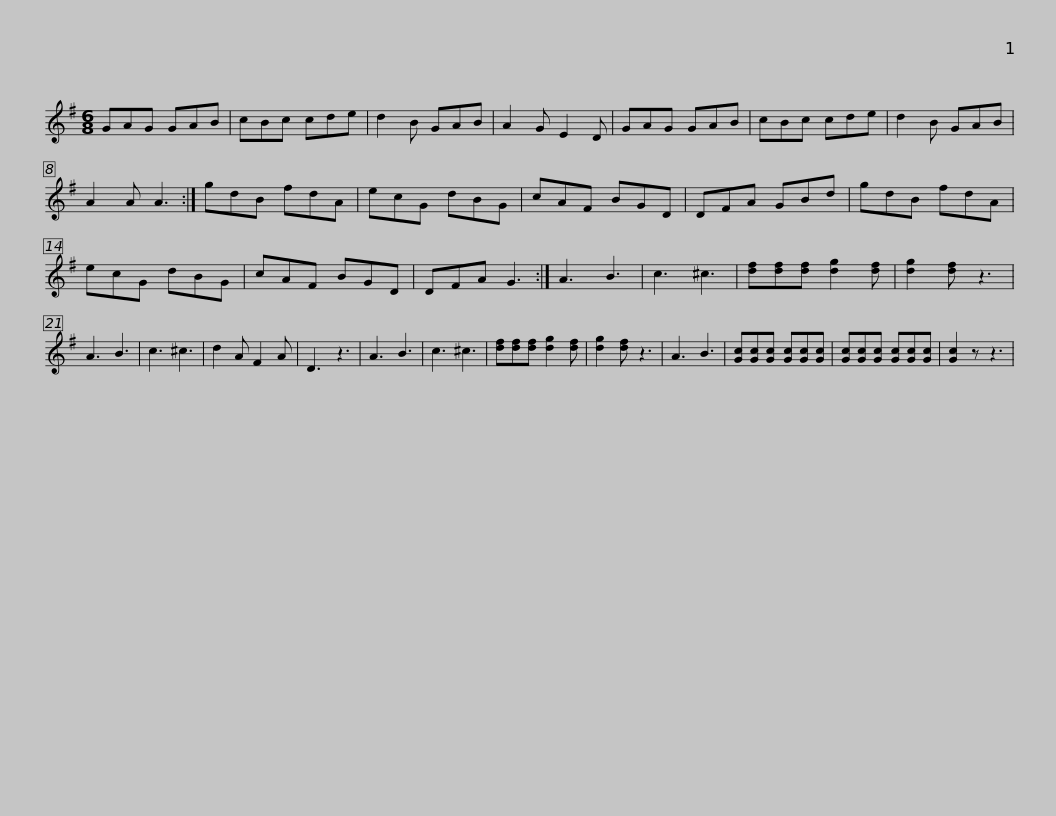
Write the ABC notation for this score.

X:1
L:1/8
M:6/8
I:linebreak $
K:G
V:1 treble
V:1
 GAG GAB | cBc cde | d2 B GAB | A2 G E2 D | GAG GAB | %5
 cBc cde | d2 B GAB | A2 A A3 :|$ gdB fdA | ecG dBG | %10
 cAF BGD | DFA GBd | gdB fdA | ecG dBG | cAF BGD |$ %15
 DFA G3 :| A3 B3 | c3 ^c3 | [df][df][df] [dg]2 [df] | [dg]2 [df] z3 | %20
 A3 B3 | c3 ^c3 | d2 A F2 A | D3 z3 | A3 B3 | %25
 c3 ^c3 |$ [df][df][df] [dg]2 [df] | [dg]2 [df] z3 | A3 B3 | [Gc][Gc][Gc] [Gc][Gc][Gc] | %30
 [Gc][Gc][Gc] [Gc][Gc][Gc] | [Gc]2 z z3 | %32
